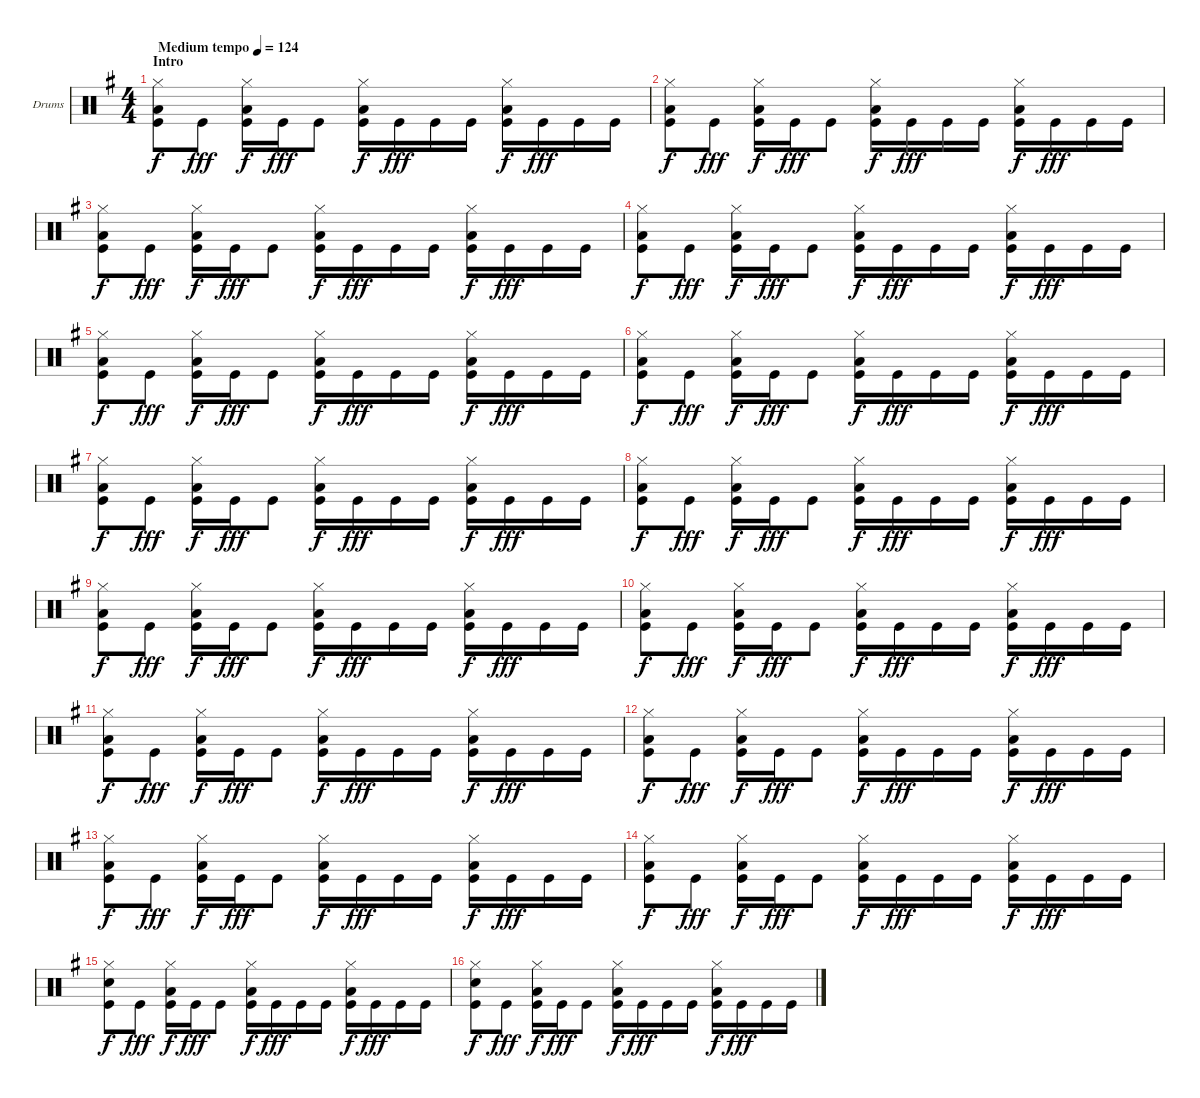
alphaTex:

\bracketExtendMode groupsimilarinstruments
\firstSystemTrackNameOrientation horizontal
\otherSystemsTrackNameOrientation horizontal
\track ("Drumkit" "Drums") {instrument percussion}
\staff {score}
\articulation defaults
\ts (4 4)
\section ("" "Intro")
\tempo (124 "Medium tempo")
\clef neutral
\scale
1.07314
\ks g
("Hi-Hat (closed)" "Kick (hit)" "Low Tom (hit)").8{dy f} "Kick (hit)".8{dy fff} ("Hi-Hat (closed)" "Kick (hit)" "Low Tom (hit)").16{dy f} "Kick (hit)".16{dy fff} "Kick (hit)".8 ("Hi-Hat (closed)" "Kick (hit)" "Low Tom (hit)").16{dy f} "Kick (hit)".16{dy fff} "Kick (hit)".16 "Kick (hit)".16 ("Hi-Hat (closed)" "Kick (hit)" "Low Tom (hit)").16{dy f} "Kick (hit)".16{dy fff} "Kick (hit)".16 "Kick (hit)".16 |
\scale
0.92686 ("Hi-Hat (closed)" "Kick (hit)" "Low Tom (hit)").8{dy f} "Kick (hit)".8{dy fff} ("Hi-Hat (closed)" "Kick (hit)" "Low Tom (hit)").16{dy f} "Kick (hit)".16{dy fff} "Kick (hit)".8 ("Hi-Hat (closed)" "Kick (hit)" "Low Tom (hit)").16{dy f} "Kick (hit)".16{dy fff} "Kick (hit)".16 "Kick (hit)".16 ("Hi-Hat (closed)" "Kick (hit)" "Low Tom (hit)").16{dy f} "Kick (hit)".16{dy fff} "Kick (hit)".16 "Kick (hit)".16 |
\scale
1.04288 ("Hi-Hat (closed)" "Kick (hit)" "Low Tom (hit)").8{dy f} "Kick (hit)".8{dy fff} ("Hi-Hat (closed)" "Kick (hit)" "Low Tom (hit)").16{dy f} "Kick (hit)".16{dy fff} "Kick (hit)".8 ("Hi-Hat (closed)" "Kick (hit)" "Low Tom (hit)").16{dy f} "Kick (hit)".16{dy fff} "Kick (hit)".16 "Kick (hit)".16 ("Hi-Hat (closed)" "Kick (hit)" "Low Tom (hit)").16{dy f} "Kick (hit)".16{dy fff} "Kick (hit)".16 "Kick (hit)".16 |
\scale
0.957125 ("Hi-Hat (closed)" "Kick (hit)" "Low Tom (hit)").8{dy f} "Kick (hit)".8{dy fff} ("Hi-Hat (closed)" "Kick (hit)" "Low Tom (hit)").16{dy f} "Kick (hit)".16{dy fff} "Kick (hit)".8 ("Hi-Hat (closed)" "Kick (hit)" "Low Tom (hit)").16{dy f} "Kick (hit)".16{dy fff} "Kick (hit)".16 "Kick (hit)".16 ("Hi-Hat (closed)" "Kick (hit)" "Low Tom (hit)").16{dy f} "Kick (hit)".16{dy fff} "Kick (hit)".16 "Kick (hit)".16 |
\scale
1.04288 ("Hi-Hat (closed)" "Kick (hit)" "Low Tom (hit)").8{dy f} "Kick (hit)".8{dy fff} ("Hi-Hat (closed)" "Kick (hit)" "Low Tom (hit)").16{dy f} "Kick (hit)".16{dy fff} "Kick (hit)".8 ("Hi-Hat (closed)" "Kick (hit)" "Low Tom (hit)").16{dy f} "Kick (hit)".16{dy fff} "Kick (hit)".16 "Kick (hit)".16 ("Hi-Hat (closed)" "Kick (hit)" "Low Tom (hit)").16{dy f} "Kick (hit)".16{dy fff} "Kick (hit)".16 "Kick (hit)".16 |
\scale
0.957125 ("Hi-Hat (closed)" "Kick (hit)" "Low Tom (hit)").8{dy f} "Kick (hit)".8{dy fff} ("Hi-Hat (closed)" "Kick (hit)" "Low Tom (hit)").16{dy f} "Kick (hit)".16{dy fff} "Kick (hit)".8 ("Hi-Hat (closed)" "Kick (hit)" "Low Tom (hit)").16{dy f} "Kick (hit)".16{dy fff} "Kick (hit)".16 "Kick (hit)".16 ("Hi-Hat (closed)" "Kick (hit)" "Low Tom (hit)").16{dy f} "Kick (hit)".16{dy fff} "Kick (hit)".16 "Kick (hit)".16 |
\scale
1.04288 ("Hi-Hat (closed)" "Kick (hit)" "Low Tom (hit)").8{dy f} "Kick (hit)".8{dy fff} ("Hi-Hat (closed)" "Kick (hit)" "Low Tom (hit)").16{dy f} "Kick (hit)".16{dy fff} "Kick (hit)".8 ("Hi-Hat (closed)" "Kick (hit)" "Low Tom (hit)").16{dy f} "Kick (hit)".16{dy fff} "Kick (hit)".16 "Kick (hit)".16 ("Hi-Hat (closed)" "Kick (hit)" "Low Tom (hit)").16{dy f} "Kick (hit)".16{dy fff} "Kick (hit)".16 "Kick (hit)".16 |
\scale
0.957125 ("Hi-Hat (closed)" "Kick (hit)" "Low Tom (hit)").8{dy f} "Kick (hit)".8{dy fff} ("Hi-Hat (closed)" "Kick (hit)" "Low Tom (hit)").16{dy f} "Kick (hit)".16{dy fff} "Kick (hit)".8 ("Hi-Hat (closed)" "Kick (hit)" "Low Tom (hit)").16{dy f} "Kick (hit)".16{dy fff} "Kick (hit)".16 "Kick (hit)".16 ("Hi-Hat (closed)" "Kick (hit)" "Low Tom (hit)").16{dy f} "Kick (hit)".16{dy fff} "Kick (hit)".16 "Kick (hit)".16 |
\scale
1.04288 ("Hi-Hat (closed)" "Kick (hit)" "Low Tom (hit)").8{dy f} "Kick (hit)".8{dy fff} ("Hi-Hat (closed)" "Kick (hit)" "Low Tom (hit)").16{dy f} "Kick (hit)".16{dy fff} "Kick (hit)".8 ("Hi-Hat (closed)" "Kick (hit)" "Low Tom (hit)").16{dy f} "Kick (hit)".16{dy fff} "Kick (hit)".16 "Kick (hit)".16 ("Hi-Hat (closed)" "Kick (hit)" "Low Tom (hit)").16{dy f} "Kick (hit)".16{dy fff} "Kick (hit)".16 "Kick (hit)".16 |
\scale
0.957125 ("Hi-Hat (closed)" "Kick (hit)" "Low Tom (hit)").8{dy f} "Kick (hit)".8{dy fff} ("Hi-Hat (closed)" "Kick (hit)" "Low Tom (hit)").16{dy f} "Kick (hit)".16{dy fff} "Kick (hit)".8 ("Hi-Hat (closed)" "Kick (hit)" "Low Tom (hit)").16{dy f} "Kick (hit)".16{dy fff} "Kick (hit)".16 "Kick (hit)".16 ("Hi-Hat (closed)" "Kick (hit)" "Low Tom (hit)").16{dy f} "Kick (hit)".16{dy fff} "Kick (hit)".16 "Kick (hit)".16 |
\scale
1.04288 ("Hi-Hat (closed)" "Kick (hit)" "Low Tom (hit)").8{dy f} "Kick (hit)".8{dy fff} ("Hi-Hat (closed)" "Kick (hit)" "Low Tom (hit)").16{dy f} "Kick (hit)".16{dy fff} "Kick (hit)".8 ("Hi-Hat (closed)" "Kick (hit)" "Low Tom (hit)").16{dy f} "Kick (hit)".16{dy fff} "Kick (hit)".16 "Kick (hit)".16 ("Hi-Hat (closed)" "Kick (hit)" "Low Tom (hit)").16{dy f} "Kick (hit)".16{dy fff} "Kick (hit)".16 "Kick (hit)".16 |
\scale
0.957125 ("Hi-Hat (closed)" "Kick (hit)" "Low Tom (hit)").8{dy f} "Kick (hit)".8{dy fff} ("Hi-Hat (closed)" "Kick (hit)" "Low Tom (hit)").16{dy f} "Kick (hit)".16{dy fff} "Kick (hit)".8 ("Hi-Hat (closed)" "Kick (hit)" "Low Tom (hit)").16{dy f} "Kick (hit)".16{dy fff} "Kick (hit)".16 "Kick (hit)".16 ("Hi-Hat (closed)" "Kick (hit)" "Low Tom (hit)").16{dy f} "Kick (hit)".16{dy fff} "Kick (hit)".16 "Kick (hit)".16 |
\scale
1.04288 ("Hi-Hat (closed)" "Kick (hit)" "Low Tom (hit)").8{dy f} "Kick (hit)".8{dy fff} ("Hi-Hat (closed)" "Kick (hit)" "Low Tom (hit)").16{dy f} "Kick (hit)".16{dy fff} "Kick (hit)".8 ("Hi-Hat (closed)" "Kick (hit)" "Low Tom (hit)").16{dy f} "Kick (hit)".16{dy fff} "Kick (hit)".16 "Kick (hit)".16 ("Hi-Hat (closed)" "Kick (hit)" "Low Tom (hit)").16{dy f} "Kick (hit)".16{dy fff} "Kick (hit)".16 "Kick (hit)".16 |
\scale
0.957125 ("Hi-Hat (closed)" "Kick (hit)" "Low Tom (hit)").8{dy f} "Kick (hit)".8{dy fff} ("Hi-Hat (closed)" "Kick (hit)" "Low Tom (hit)").16{dy f} "Kick (hit)".16{dy fff} "Kick (hit)".8 ("Hi-Hat (closed)" "Kick (hit)" "Low Tom (hit)").16{dy f} "Kick (hit)".16{dy fff} "Kick (hit)".16 "Kick (hit)".16 ("Hi-Hat (closed)" "Kick (hit)" "Low Tom (hit)").16{dy f} "Kick (hit)".16{dy fff} "Kick (hit)".16 "Kick (hit)".16 |
\scale
1.04288 ("Hi-Hat (closed)" "Kick (hit)" "Snare (hit) 2").8{dy f} "Kick (hit)".8{dy fff} ("Hi-Hat (closed)" "Kick (hit)" "Low Tom (hit)").16{dy f} "Kick (hit)".16{dy fff} "Kick (hit)".8 ("Hi-Hat (closed)" "Kick (hit)" "Low Tom (hit)").16{dy f} "Kick (hit)".16{dy fff} "Kick (hit)".16 "Kick (hit)".16 ("Hi-Hat (closed)" "Kick (hit)" "Low Tom (hit)").16{dy f} "Kick (hit)".16{dy fff} "Kick (hit)".16 "Kick (hit)".16 |
\scale
0.957125 ("Hi-Hat (closed)" "Kick (hit)" "Snare (hit) 2").8{dy f} "Kick (hit)".8{dy fff} ("Hi-Hat (closed)" "Kick (hit)" "Low Tom (hit)").16{dy f} "Kick (hit)".16{dy fff} "Kick (hit)".8 ("Hi-Hat (closed)" "Kick (hit)" "Low Tom (hit)").16{dy f} "Kick (hit)".16{dy fff} "Kick (hit)".16 "Kick (hit)".16 ("Hi-Hat (closed)" "Kick (hit)" "Low Tom (hit)").16{dy f} "Kick (hit)".16{dy fff} "Kick (hit)".16 "Kick (hit)".16
